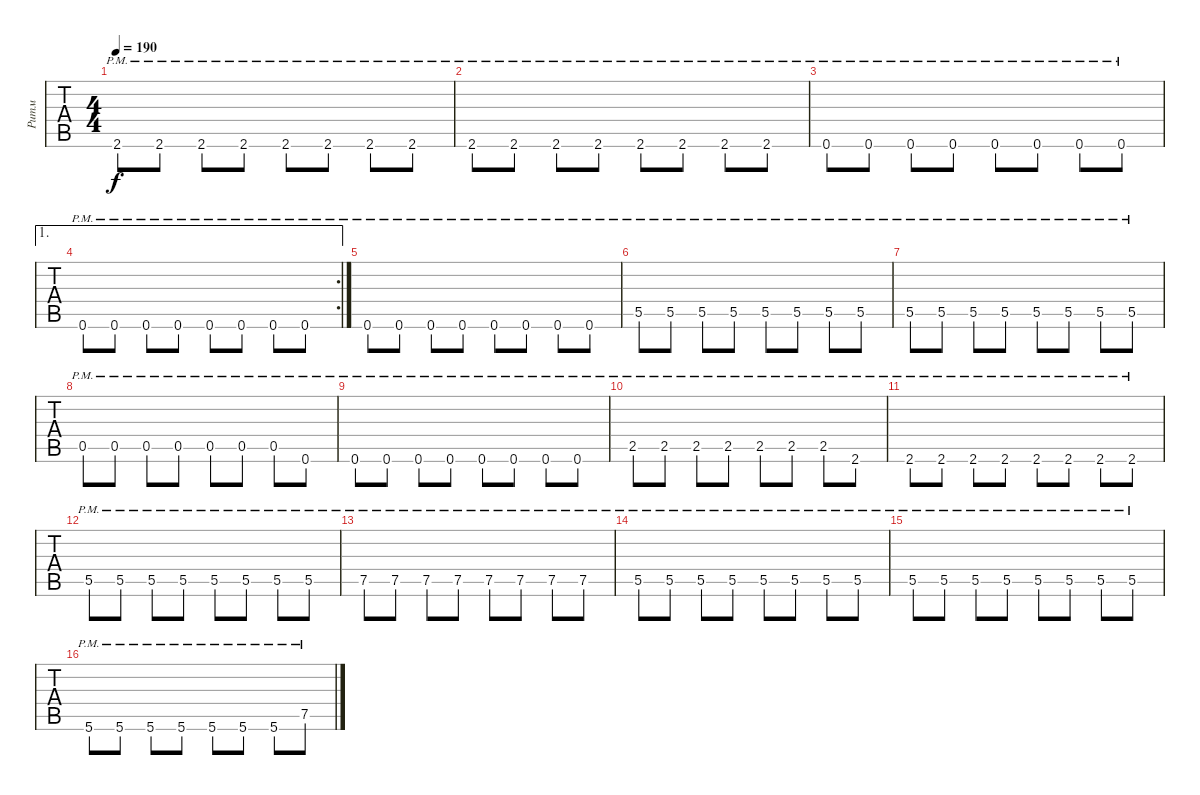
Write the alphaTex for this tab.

\track ("Ритм" "Ритм") {instrument overdrivenguitar}
\staff {tabs}
\tuning (E4 B3 G3 D3 A2 E2) {hide}
\ts (4 4)
\tempo 190
\clef g2
\ks c
2.6{pm}.8{dy f} 2.6{pm}.8 2.6{pm}.8 2.6{pm}.8 2.6{pm}.8 2.6{pm}.8 2.6{pm}.8 2.6{pm}.8 |
2.6{pm}.8 2.6{pm}.8 2.6{pm}.8 2.6{pm}.8 2.6{pm}.8 2.6{pm}.8 2.6{pm}.8 2.6{pm}.8 |
0.6{pm}.8 0.6{pm}.8 0.6{pm}.8 0.6{pm}.8 0.6{pm}.8 0.6{pm}.8 0.6{pm}.8 0.6{pm}.8 |
\ae 1
\rc 2
0.6{pm}.8 0.6{pm}.8 0.6{pm}.8 0.6{pm}.8 0.6{pm}.8 0.6{pm}.8 0.6{pm}.8 0.6{pm}.8 |
0.6{pm}.8 0.6{pm}.8 0.6{pm}.8 0.6{pm}.8 0.6{pm}.8 0.6{pm}.8 0.6{pm}.8 0.6{pm}.8 |
5.5{pm}.8 5.5{pm}.8 5.5{pm}.8 5.5{pm}.8 5.5{pm}.8 5.5{pm}.8 5.5{pm}.8 5.5{pm}.8 |
5.5{pm}.8 5.5{pm}.8 5.5{pm}.8 5.5{pm}.8 5.5{pm}.8 5.5{pm}.8 5.5{pm}.8 5.5{pm}.8 |
0.5{pm}.8 0.5{pm}.8 0.5{pm}.8 0.5{pm}.8 0.5{pm}.8 0.5{pm}.8 0.5{pm}.8 0.6{pm}.8 |
0.6{pm}.8 0.6{pm}.8 0.6{pm}.8 0.6{pm}.8 0.6{pm}.8 0.6{pm}.8 0.6{pm}.8 0.6{pm}.8 |
2.5{pm}.8 2.5{pm}.8 2.5{pm}.8 2.5{pm}.8 2.5{pm}.8 2.5{pm}.8 2.5{pm}.8 2.6{pm}.8 |
2.6{pm}.8 2.6{pm}.8 2.6{pm}.8 2.6{pm}.8 2.6{pm}.8 2.6{pm}.8 2.6{pm}.8 2.6{pm}.8 |
5.5{pm}.8 5.5{pm}.8 5.5{pm}.8 5.5{pm}.8 5.5{pm}.8 5.5{pm}.8 5.5{pm}.8 5.5{pm}.8 |
7.5{pm}.8 7.5{pm}.8 7.5{pm}.8 7.5{pm}.8 7.5{pm}.8 7.5{pm}.8 7.5{pm}.8 7.5{pm}.8 |
5.5{pm}.8 5.5{pm}.8 5.5{pm}.8 5.5{pm}.8 5.5{pm}.8 5.5{pm}.8 5.5{pm}.8 5.5{pm}.8 |
5.5{pm}.8 5.5{pm}.8 5.5{pm}.8 5.5{pm}.8 5.5{pm}.8 5.5{pm}.8 5.5{pm}.8 5.5{pm}.8 |
5.6{pm}.8 5.6{pm}.8 5.6{pm}.8 5.6{pm}.8 5.6{pm}.8 5.6{pm}.8 5.6{pm}.8 7.5{pm}.8
